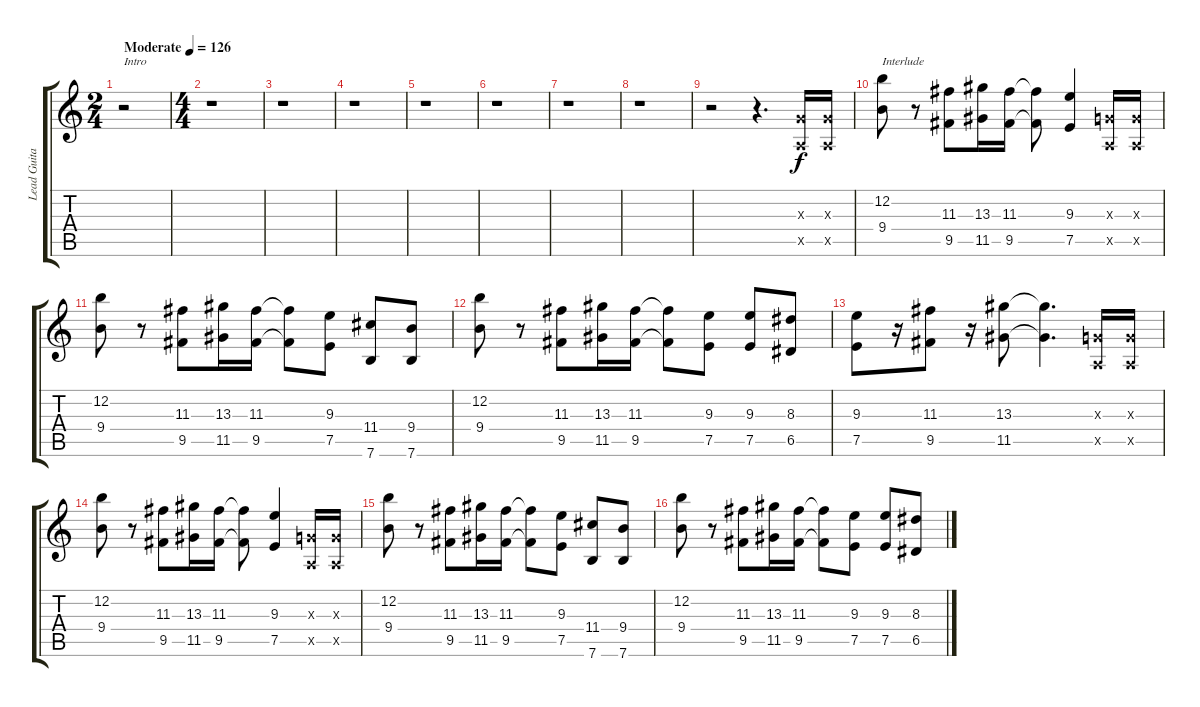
\track ("Lead Guitar" "Lead Guita") {instrument overdrivenguitar}
\staff {score tabs}
\tuning (E4 B3 G3 D3 A2 E2) {hide}
\ts (2 4)
\tempo (126 "Moderate")
\clef g2
\ks c
r.2{txt "Intro" dy f instrument overdrivenguitar} |
\ts (4 4)
r.1 |
r.1 |
r.1 |
r.1 |
r.1 |
r.1 |
r.1 |
r.2 r.4{d} (0.3{x} 0.5{x}).16 (0.3{x} 0.5{x}).16 |
(12.2 9.4).8{txt "Interlude"} r.8 (11.3 9.5).8 (13.3 11.5).16 (11.3 9.5).16 (11.3{t} 9.5{t}).8 (9.3 7.5).4 (0.3{x} 0.5{x}).16 (0.3{x} 0.5{x}).16 |
(12.2 9.4).8 r.8 (11.3 9.5).8 (13.3 11.5).16 (11.3 9.5).16 (11.3{t} 9.5{t}).8 (9.3 7.5).8 (11.4 7.6).8 (9.4 7.6).8 |
(12.2 9.4).8 r.8 (11.3 9.5).8 (13.3 11.5).16 (11.3 9.5).16 (11.3{t} 9.5{t}).8 (9.3 7.5).8 (9.3 7.5).8 (8.3 6.5).8 |
(9.3 7.5).8 r.16 (11.3 9.5).8 r.16 (13.3 11.5).8 (13.3{t} 11.5{t}).4{d} (0.3{x} 0.5{x}).16 (0.3{x} 0.5{x}).16 |
(12.2 9.4).8 r.8 (11.3 9.5).8 (13.3 11.5).16 (11.3 9.5).16 (11.3{t} 9.5{t}).8 (9.3 7.5).4 (0.3{x} 0.5{x}).16 (0.3{x} 0.5{x}).16 |
(12.2 9.4).8 r.8 (11.3 9.5).8 (13.3 11.5).16 (11.3 9.5).16 (11.3{t} 9.5{t}).8 (9.3 7.5).8 (11.4 7.6).8 (9.4 7.6).8 |
(12.2 9.4).8 r.8 (11.3 9.5).8 (13.3 11.5).16 (11.3 9.5).16 (11.3{t} 9.5{t}).8 (9.3 7.5).8 (9.3 7.5).8 (8.3 6.5).8
